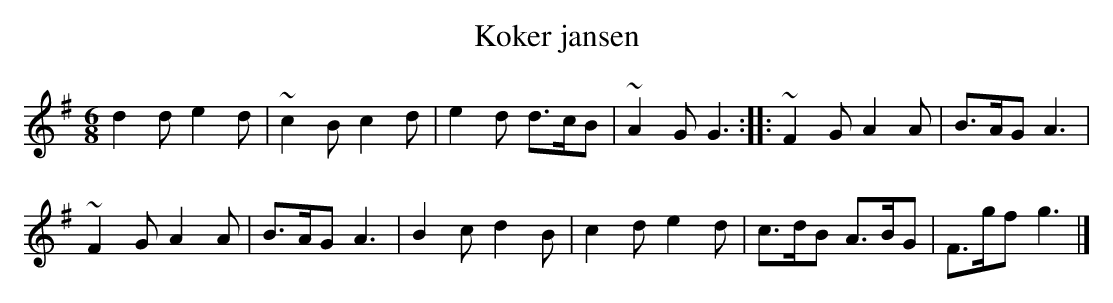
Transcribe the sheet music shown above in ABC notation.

X:1
T:Koker jansen
M:6/8
K:Gmaj
d2de2d|~c2Bc2d|e2d d>cB|~A2GG3:||:~F2GA2A|B>AGA3|
~F2GA2A|B>AGA3|B2cd2B|c2de2d|c>dB A>BG|F>gfg3|]
